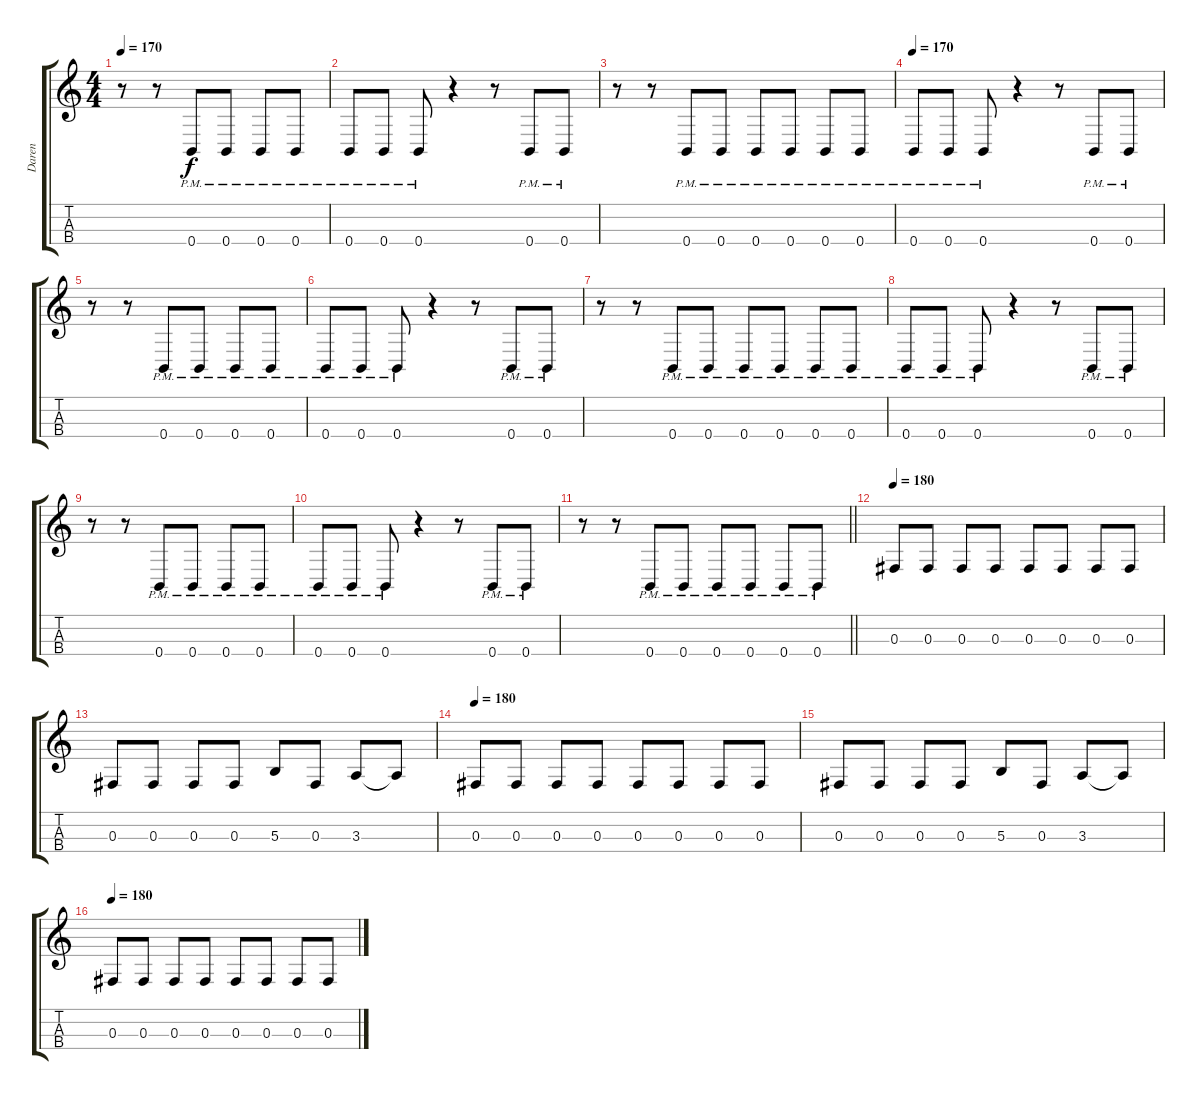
\track ("Daren" "Daren") {instrument electricbassfinger}
\staff {score tabs}
\tuning (E3 B2 Gb2 B1) {hide}
\ts (4 4)
\tempo 170
\clef g2
\ks c
r.8{dy f} r.8 0.4{pm}.8 0.4{pm}.8 0.4{pm}.8 0.4{pm}.8 |
0.4{pm}.8 0.4{pm}.8 0.4{pm}.8 r.4 r.8 0.4{pm}.8 0.4{pm}.8 |
r.8 r.8 0.4{pm}.8 0.4{pm}.8 0.4{pm}.8 0.4{pm}.8 0.4{pm}.8 0.4{pm}.8 |
\tempo 170
0.4{pm}.8 0.4{pm}.8 0.4{pm}.8 r.4 r.8 0.4{pm}.8 0.4{pm}.8 |
r.8 r.8 0.4{pm}.8 0.4{pm}.8 0.4{pm}.8 0.4{pm}.8 |
0.4{pm}.8 0.4{pm}.8 0.4{pm}.8 r.4 r.8 0.4{pm}.8 0.4{pm}.8 |
r.8 r.8 0.4{pm}.8 0.4{pm}.8 0.4{pm}.8 0.4{pm}.8 0.4{pm}.8 0.4{pm}.8 |
0.4{pm}.8 0.4{pm}.8 0.4{pm}.8 r.4 r.8 0.4{pm}.8 0.4{pm}.8 |
r.8 r.8 0.4{pm}.8 0.4{pm}.8 0.4{pm}.8 0.4{pm}.8 |
0.4{pm}.8 0.4{pm}.8 0.4{pm}.8 r.4 r.8 0.4{pm}.8 0.4{pm}.8 |
\barLineRight lightlight
r.8 r.8 0.4{pm}.8 0.4{pm}.8 0.4{pm}.8 0.4{pm}.8 0.4{pm}.8 0.4{pm}.8 |
\section ("" "")
\tempo 170
\tempo 180
0.3.8 0.3.8 0.3.8 0.3.8 0.3.8 0.3.8 0.3.8 0.3.8 |
0.3.8 0.3.8 0.3.8 0.3.8 5.3.8 0.3.8 3.3.8 3.3{t}.8 |
\tempo 170
\tempo 180
0.3.8 0.3.8 0.3.8 0.3.8 0.3.8 0.3.8 0.3.8 0.3.8 |
0.3.8 0.3.8 0.3.8 0.3.8 5.3.8 0.3.8 3.3.8 3.3{t}.8 |
\tempo 170
\tempo 180
0.3.8 0.3.8 0.3.8 0.3.8 0.3.8 0.3.8 0.3.8 0.3.8
